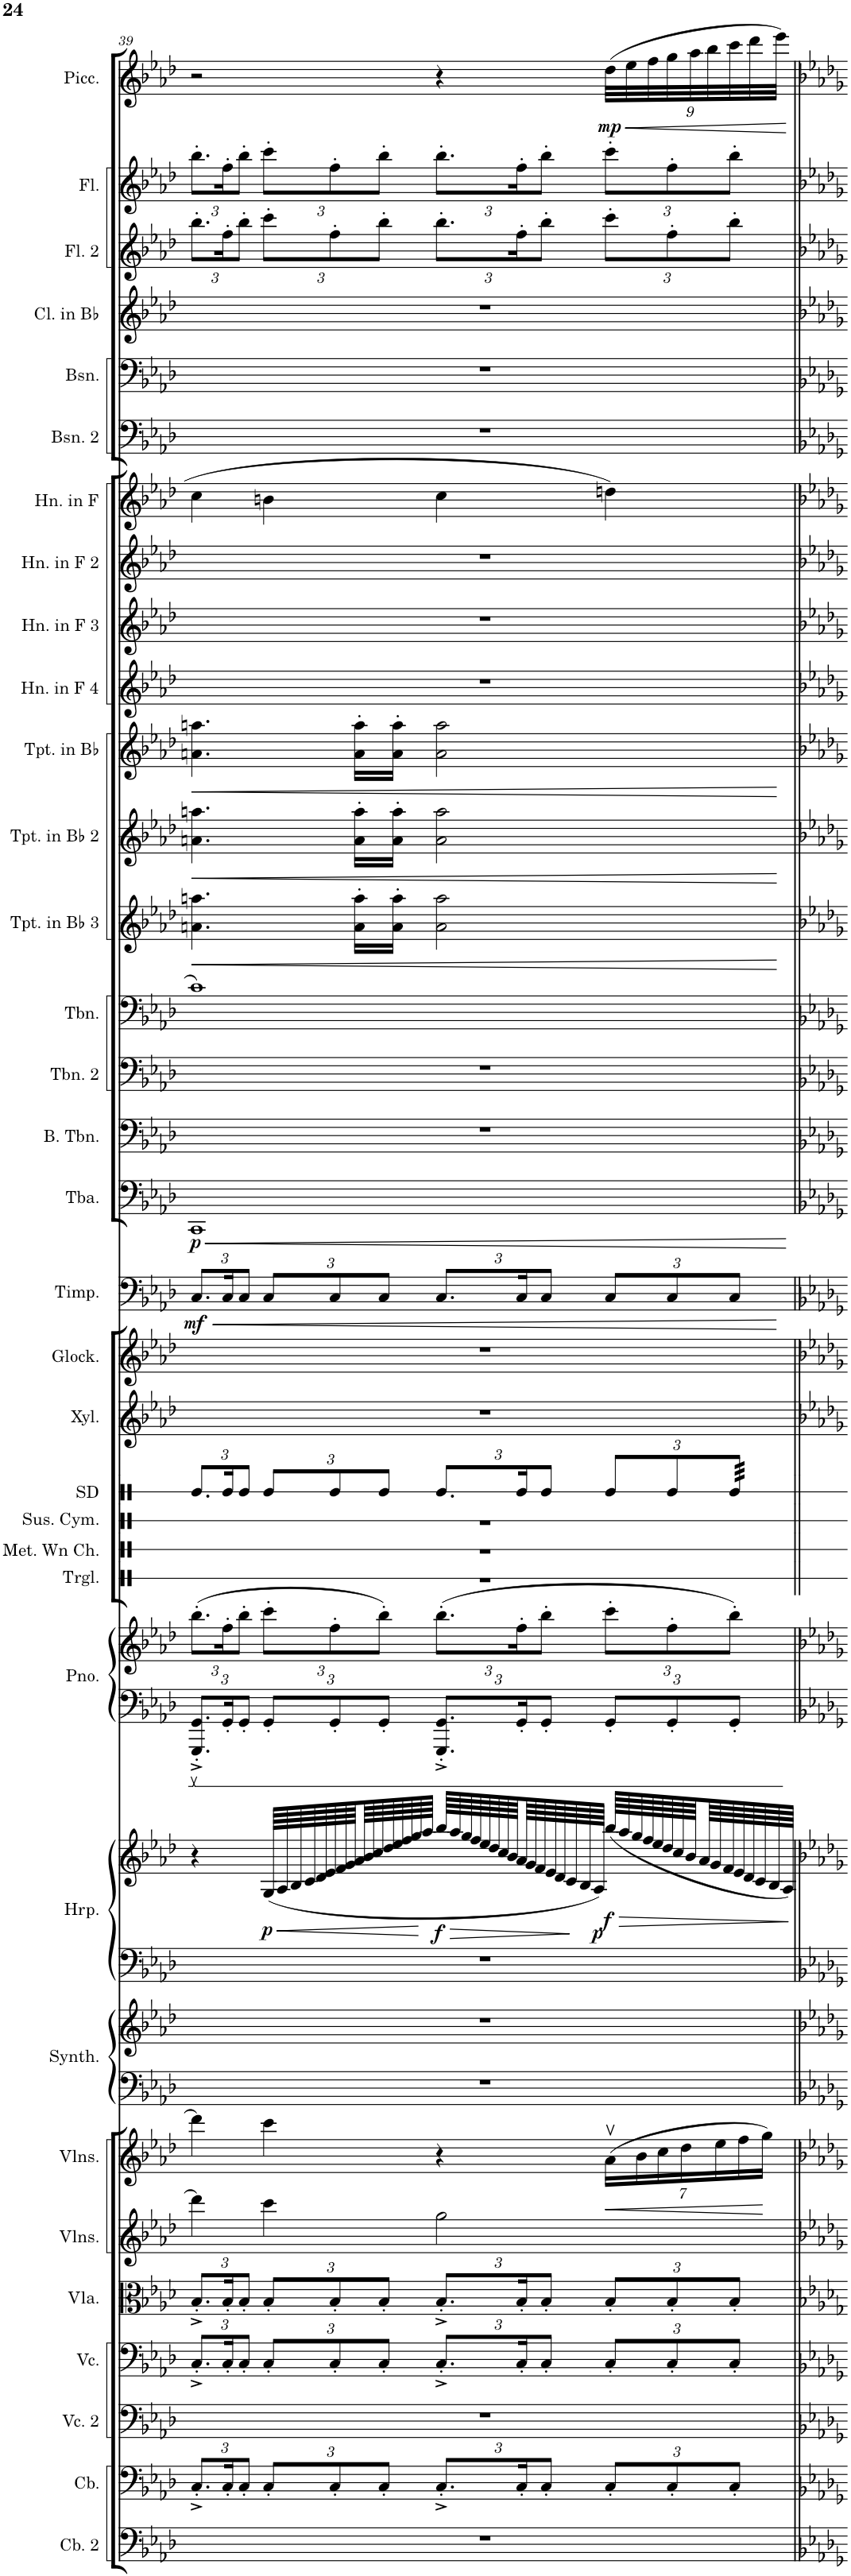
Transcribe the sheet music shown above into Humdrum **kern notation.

**kern	**kern	**kern	**kern	**kern	**kern	**kern	**kern	**kern	**kern	**kern	**dynam	**kern	**kern	**kern	**kern	**kern	**kern	**dynam	**kern	**dynam	**kern	**kern	**kern	**kern	**kern	**kern	**kern	**kern	**kern	**kern	**kern	**kern	**kern	**kern	**kern	**kern	**dynam
*part31	*part30	*part29	*part28	*part27	*part26	*part25	*part24	*part24	*part23	*part23	*part23	*part22	*part22	*part21	*part20	*part19	*part18	*part18	*part17	*part17	*part16	*part15	*part14	*part13	*part12	*part11	*part10	*part9	*part8	*part7	*part6	*part5	*part4	*part3	*part2	*part1	*part1
*staff34	*staff33	*staff32	*staff31	*staff30	*staff29	*staff28	*staff27	*staff26	*staff25	*staff24	*staff24/25	*staff23	*staff22	*staff21	*staff20	*staff19	*staff18	*staff18	*staff17	*staff17	*staff16	*staff15	*staff14	*staff13	*staff12	*staff11	*staff10	*staff9	*staff8	*staff7	*staff6	*staff5	*staff4	*staff3	*staff2	*staff1	*staff1
*I"Contrabass 2	*I"Contrabass	*I"Violoncello 2	*I"Violoncello	*I"Viola	*I"Violins	*I"Violins	*I"Saw Synthesizer	*	*I"Harp	*	*	*I"Piano	*	*I"Snare Drum	*I"Xylophone	*I"Glockenspiel	*I"Timpani	*	*I"Tuba	*	*I"Bass Trombone	*I"Trombone 2	*I"Trombone	*I"Trumpet in Bb 3	*I"Trumpet in Bb 2	*I"Trumpet in Bb	*I"Horn in F 4	*I"Horn in F 3	*I"Horn in F 2	*I"Horn in F	*I"Bassoon 2	*I"Bassoon	*I"Clarinet in Bb	*I"Flute 2	*I"Flute	*I"Piccolo	*
*I'Cb. 2	*I'Cb.	*I'Vc. 2	*I'Vc.	*I'Vla.	*I'Vlns.	*I'Vlns.	*I'Synth.	*	*I'Hrp.	*	*	*I'Pno.	*	*I'SD	*I'Xyl.	*I'Glock.	*I'Timp.	*	*I'Tba.	*	*I'B. Tbn.	*I'Tbn. 2	*I'Tbn.	*I'Tpt. in Bb 3	*I'Tpt. in Bb 2	*I'Tpt. in Bb	*I'Hn. in F 4	*I'Hn. in F 3	*I'Hn. in F 2	*I'Hn. in F	*I'Bsn. 2	*I'Bsn.	*I'Cl. in Bb	*I'Fl. 2	*I'Fl.	*I'Picc.	*
!!LO:PB:g=z
*clefF4	*clefF4	*clefF4	*clefF4	*clefC3	*clefG2	*clefG2	*clefF4	*clefG2	*clefF4	*clefG2	*	*clefF4	*clefG2	*clefX	*clefG2	*clefG2	*clefF4	*	*clefF4	*	*clefF4	*clefF4	*clefF4	*clefG2	*clefG2	*clefG2	*clefG2	*clefG2	*clefG2	*clefG2	*clefF4	*clefF4	*clefG2	*clefG2	*clefG2	*clefG2	*
*Trd7c12	*Trd7c12	*	*	*	*	*	*	*	*	*	*	*	*	*	*Trd-7c-12	*Trd-14c-24	*	*	*	*	*	*	*	*Trd1c2	*Trd1c2	*Trd1c2	*Trd4c7	*Trd4c7	*Trd4c7	*Trd4c7	*	*	*Trd1c2	*	*	*Trd-7c-12	*
*k[b-e-a-d-]	*k[b-e-a-d-]	*k[b-e-a-d-]	*k[b-e-a-d-]	*k[b-e-a-d-]	*k[b-e-a-d-]	*k[b-e-a-d-]	*k[b-e-a-d-]	*k[b-e-a-d-]	*k[b-e-a-d-]	*k[b-e-a-d-]	*	*k[b-e-a-d-]	*k[b-e-a-d-]	*k[]	*k[b-e-a-d-]	*k[b-e-a-d-]	*k[b-e-a-d-]	*	*k[b-e-a-d-]	*	*k[b-e-a-d-]	*k[b-e-a-d-]	*k[b-e-a-d-]	*k[b-e-a-d-]	*k[b-e-a-d-]	*k[b-e-a-d-]	*k[b-e-a-d-]	*k[b-e-a-d-]	*k[b-e-a-d-]	*k[b-e-a-d-]	*k[b-e-a-d-]	*k[b-e-a-d-]	*k[b-e-a-d-]	*k[b-e-a-d-]	*k[b-e-a-d-]	*k[b-e-a-d-]	*
*M4/4	*M4/4	*M4/4	*M4/4	*M4/4	*M4/4	*M4/4	*M4/4	*M4/4	*M4/4	*M4/4	*	*M4/4	*M4/4	*M4/4	*M4/4	*M4/4	*M4/4	*	*M4/4	*	*M4/4	*M4/4	*M4/4	*M4/4	*M4/4	*M4/4	*M4/4	*M4/4	*M4/4	*M4/4	*M4/4	*M4/4	*M4/4	*M4/4	*M4/4	*M4/4	*
*	*Xbrackettup	*	*Xbrackettup	*Xbrackettup	*	*	*	*	*	*	*	*Xbrackettup	*Xbrackettup	*Xbrackettup	*	*	*Xbrackettup	*	*	*	*	*	*	*	*	*	*	*	*	*	*	*	*	*Xbrackettup	*Xbrackettup	*	*
=39	=39	=39	=39	=39	=39	=39	=39	=39	=39	=39	=39	=39	=39	=39	=39	=39	=39	=39	=39	=39	=39	=39	=39	=39	=39	=39	=39	=39	=39	=39	=39	=39	=39	=39	=39	=39	=39
!	!	!	!	!	!	!	!	!	!	!	!	!	!	!	!	!	!	!LO:DY:b	!	!LO:DY:b	!	!	!	!	!	!	!	!	!	!	!	!	!	!	!	!	!
1r	12.C'^/L	1r	12.C'^/L	12.B-'^/L	4ddd-\]	4ddd-\]	1r	1r	1r	4r	.	12.GGG/'^ 12.GG/'^L	(12.bb-'\L	12.Re/L	1r	1r	12.C/L	mf	1CC	p	1r	1r	1c	4.an\ 4.aan\	4.an\ 4.aan\	4.an\ 4.aan\	1r	1r	1r	4cc\	1r	1r	1r	12.bb-'\L	12.bb-'\L	2r	.
.	24C'/K	.	24C'/K	24B-'/K	.	.	.	.	.	.	.	24GG'/K	24ff'\K	24Re/K	.	.	24C/K	.	.	.	.	.	.	.	.	.	.	.	.	.	.	.	.	24ff'\K	24ff'\K	.	.
.	12C'/J	.	12C'/J	12B-'/J	.	.	.	.	.	.	.	12GG'/J	12bb-'\J	12Re/J	.	.	12C/J	.	.	.	.	.	.	.	.	.	.	.	.	.	.	.	.	12bb-'\J	12bb-'\J	.	.
!	!	!	!	!	!	!	!	!	!	!	!LO:HP:b	!	!	!	!	!	!	!	!	!	!	!	!	!	!	!	!	!	!	!	!	!	!	!	!	!	!
!	!	!	!	!	!	!	!	!	!	!	!LO:DY:n=1:b	!	!	!	!	!	!	!	!	!	!	!	!	!	!	!	!	!	!	!	!	!	!	!	!	!	!
.	12C'/L	.	12C'/L	12B-'/L	4ccc\	4ccc\	.	.	.	(64G/LLLL	< p	12GG'/L	12ccc'\L	12Re/L	.	.	12C/L	.	.	.	.	.	.	.	.	.	.	.	.	4bn\	.	.	.	12ccc'\L	12ccc'\L	.	.
.	.	.	.	.	.	.	.	.	.	64A-/	.	.	.	.	.	.	.	.	.	.	.	.	.	.	.	.	.	.	.	.	.	.	.	.	.	.	.
.	.	.	.	.	.	.	.	.	.	64B-/	.	.	.	.	.	.	.	.	.	.	.	.	.	.	.	.	.	.	.	.	.	.	.	.	.	.	.
.	.	.	.	.	.	.	.	.	.	64c/	.	.	.	.	.	.	.	.	.	.	.	.	.	.	.	.	.	.	.	.	.	.	.	.	.	.	.
.	.	.	.	.	.	.	.	.	.	64d-/	.	.	.	.	.	.	.	.	.	.	.	.	.	.	.	.	.	.	.	.	.	.	.	.	.	.	.
.	.	.	.	.	.	.	.	.	.	64e-/	.	.	.	.	.	.	.	.	.	.	.	.	.	.	.	.	.	.	.	.	.	.	.	.	.	.	.
.	12C'/	.	12C'/	12B-'/	.	.	.	.	.	.	.	12GG'/	12ff'\	12Re/	.	.	12C/	.	.	.	.	.	.	.	.	.	.	.	.	.	.	.	.	12ff'\	12ff'\	.	.
.	.	.	.	.	.	.	.	.	.	64f/	.	.	.	.	.	.	.	.	.	.	.	.	.	.	.	.	.	.	.	.	.	.	.	.	.	.	.
.	.	.	.	.	.	.	.	.	.	64g/	.	.	.	.	.	.	.	.	.	.	.	.	.	.	.	.	.	.	.	.	.	.	.	.	.	.	.
.	.	.	.	.	.	.	.	.	.	64a-/	.	.	.	.	.	.	.	.	.	.	.	.	.	16a\' 16aa\'LL	16a\' 16aa\'LL	16a\' 16aa\'LL	.	.	.	.	.	.	.	.	.	.	.
.	.	.	.	.	.	.	.	.	.	64b-/	.	.	.	.	.	.	.	.	.	.	.	.	.	.	.	.	.	.	.	.	.	.	.	.	.	.	.
.	.	.	.	.	.	.	.	.	.	64cc/	.	.	.	.	.	.	.	.	.	.	.	.	.	.	.	.	.	.	.	.	.	.	.	.	.	.	.
.	12C'/J	.	12C'/J	12B-'/J	.	.	.	.	.	.	.	12GG'/J	12bb-'\J)	12Re/J	.	.	12C/J	.	.	.	.	.	.	.	.	.	.	.	.	.	.	.	.	12bb-'\J	12bb-'\J	.	.
.	.	.	.	.	.	.	.	.	.	64dd-/	.	.	.	.	.	.	.	.	.	.	.	.	.	.	.	.	.	.	.	.	.	.	.	.	.	.	.
.	.	.	.	.	.	.	.	.	.	64ee-/	.	.	.	.	.	.	.	.	.	.	.	.	.	16a\' 16aa\'JJ	16a\' 16aa\'JJ	16a\' 16aa\'JJ	.	.	.	.	.	.	.	.	.	.	.
.	.	.	.	.	.	.	.	.	.	64ff/	.	.	.	.	.	.	.	.	.	.	.	.	.	.	.	.	.	.	.	.	.	.	.	.	.	.	.
.	.	.	.	.	.	.	.	.	.	64gg/	.	.	.	.	.	.	.	.	.	.	.	.	.	.	.	.	.	.	.	.	.	.	.	.	.	.	.
.	.	.	.	.	.	.	.	.	.	64aa-/JJJJ	.	.	.	.	.	.	.	.	.	.	.	.	.	.	.	.	.	.	.	.	.	.	.	.	.	.	.
!	!	!	!	!	!	!	!	!	!	!	!LO:HP:b	!	!	!	!	!	!	!	!	!	!	!	!	!	!	!	!	!	!	!	!	!	!	!	!	!	!
!	!	!	!	!	!	!	!	!	!	!	!LO:DY:n=2:b	!	!	!	!	!	!	!	!	!	!	!	!	!	!	!	!	!	!	!	!	!	!	!	!	!	!
.	12.C'^/L	.	12.C'^/L	12.B-'^/L	2gg\	4r	.	.	.	64bb-/LLLL	> f	12.GGG/'^ 12.GG/'^L	(12.bb-'\L	12.Re/L	.	.	12.C/L	.	.	.	.	.	.	2a\ 2aa\	2a\ 2aa\	2a\ 2aa\	.	.	.	4cc\	.	.	.	12.bb-'\L	12.bb-'\L	4r	.
.	.	.	.	.	.	.	.	.	.	64aa-/	.	.	.	.	.	.	.	.	.	.	.	.	.	.	.	.	.	.	.	.	.	.	.	.	.	.	.
.	.	.	.	.	.	.	.	.	.	64gg/	.	.	.	.	.	.	.	.	.	.	.	.	.	.	.	.	.	.	.	.	.	.	.	.	.	.	.
.	.	.	.	.	.	.	.	.	.	64ff/	.	.	.	.	.	.	.	.	.	.	.	.	.	.	.	.	.	.	.	.	.	.	.	.	.	.	.
.	.	.	.	.	.	.	.	.	.	64ee-/	.	.	.	.	.	.	.	.	.	.	.	.	.	.	.	.	.	.	.	.	.	.	.	.	.	.	.
.	.	.	.	.	.	.	.	.	.	64dd-/	.	.	.	.	.	.	.	.	.	.	.	.	.	.	.	.	.	.	.	.	.	.	.	.	.	.	.
.	.	.	.	.	.	.	.	.	.	64cc/	.	.	.	.	.	.	.	.	.	.	.	.	.	.	.	.	.	.	.	.	.	.	.	.	.	.	.
.	.	.	.	.	.	.	.	.	.	64b-/	.	.	.	.	.	.	.	.	.	.	.	.	.	.	.	.	.	.	.	.	.	.	.	.	.	.	.
.	24C'/K	.	24C'/K	24B-'/K	.	.	.	.	.	64a-/	.	24GG'/K	24ff'\K	24Re/K	.	.	24C/K	.	.	.	.	.	.	.	.	.	.	.	.	.	.	.	.	24ff'\K	24ff'\K	.	.
.	.	.	.	.	.	.	.	.	.	64g/	.	.	.	.	.	.	.	.	.	.	.	.	.	.	.	.	.	.	.	.	.	.	.	.	.	.	.
.	.	.	.	.	.	.	.	.	.	64f/	.	.	.	.	.	.	.	.	.	.	.	.	.	.	.	.	.	.	.	.	.	.	.	.	.	.	.
.	12C'/J	.	12C'/J	12B-'/J	.	.	.	.	.	.	.	12GG'/J	12bb-'\J	12Re/J	.	.	12C/J	.	.	.	.	.	.	.	.	.	.	.	.	.	.	.	.	12bb-'\J	12bb-'\J	.	.
.	.	.	.	.	.	.	.	.	.	64e-/	.	.	.	.	.	.	.	.	.	.	.	.	.	.	.	.	.	.	.	.	.	.	.	.	.	.	.
.	.	.	.	.	.	.	.	.	.	64d-/	.	.	.	.	.	.	.	.	.	.	.	.	.	.	.	.	.	.	.	.	.	.	.	.	.	.	.
.	.	.	.	.	.	.	.	.	.	64c/	.	.	.	.	.	.	.	.	.	.	.	.	.	.	.	.	.	.	.	.	.	.	.	.	.	.	.
.	.	.	.	.	.	.	.	.	.	64B-/	.	.	.	.	.	.	.	.	.	.	.	.	.	.	.	.	.	.	.	.	.	.	.	.	.	.	.
!	!	!	!	!	!	!	!	!	!	!	!LO:DY:n=3:b	!	!	!	!	!	!	!	!	!	!	!	!	!	!	!	!	!	!	!	!	!	!	!	!	!	!
.	.	.	.	.	.	.	.	.	.	64A-/JJJJ)	] p	.	.	.	.	.	.	.	.	.	.	.	.	.	.	.	.	.	.	.	.	.	.	.	.	.	.
*	*	*	*	*	*	*Xbrackettup	*	*	*	*	*	*	*	*	*	*	*	*	*	*	*	*	*	*	*	*	*	*	*	*	*	*	*	*	*	*Xbrackettup	*
!	!	!	!	!	!	!	!	!	!	!	!LO:DY:n=4:b	!	!	!	!	!	!	!	!	!	!	!	!	!	!	!	!	!	!	!	!	!	!	!	!	!	!LO:HP:b
!	!	!	!	!	!	!	!	!	!	!	!	!	!	!	!	!	!	!	!	!	!	!	!	!	!	!	!	!	!	!	!	!	!	!	!	!	!LO:DY:n=1:b
.	12C'/L	.	12C'/L	12B-'/L	.	(28a-v\LL	.	.	.	(64bb-/LLLL	f	12GG'/L	12ccc'\L	12Re/L	.	.	12C/L	.	.	.	.	.	.	.	.	.	.	.	.	4ddn\	.	.	.	12ccc'\L	12ccc'\L	(36dd-\LLL	< mp
.	.	.	.	.	.	.	.	.	.	64aa-/	.	.	.	.	.	.	.	.	.	.	.	.	.	.	.	.	.	.	.	.	.	.	.	.	.	.	.
.	.	.	.	.	.	.	.	.	.	.	.	.	.	.	.	.	.	.	.	.	.	.	.	.	.	.	.	.	.	.	.	.	.	.	.	36ee-\	.
.	.	.	.	.	.	.	.	.	.	64gg/	.	.	.	.	.	.	.	.	.	.	.	.	.	.	.	.	.	.	.	.	.	.	.	.	.	.	.
.	.	.	.	.	.	28b-\	.	.	.	.	.	.	.	.	.	.	.	.	.	.	.	.	.	.	.	.	.	.	.	.	.	.	.	.	.	.	.
.	.	.	.	.	.	.	.	.	.	64ff/	.	.	.	.	.	.	.	.	.	.	.	.	.	.	.	.	.	.	.	.	.	.	.	.	.	.	.
.	.	.	.	.	.	.	.	.	.	.	.	.	.	.	.	.	.	.	.	.	.	.	.	.	.	.	.	.	.	.	.	.	.	.	.	36ff\	.
.	.	.	.	.	.	.	.	.	.	64ee-/	.	.	.	.	.	.	.	.	.	.	.	.	.	.	.	.	.	.	.	.	.	.	.	.	.	.	.
.	.	.	.	.	.	28cc\	.	.	.	.	.	.	.	.	.	.	.	.	.	.	.	.	.	.	.	.	.	.	.	.	.	.	.	.	.	.	.
.	.	.	.	.	.	.	.	.	.	64dd-/	.	.	.	.	.	.	.	.	.	.	.	.	.	.	.	.	.	.	.	.	.	.	.	.	.	.	.
.	12C'/	.	12C'/	12B-'/	.	.	.	.	.	.	.	12GG'/	12ff'\	12Re/	.	.	12C/	.	.	.	.	.	.	.	.	.	.	.	.	.	.	.	.	12ff'\	12ff'\	36gg\	.
.	.	.	.	.	.	.	.	.	.	64cc/	.	.	.	.	.	.	.	.	.	.	.	.	.	.	.	.	.	.	.	.	.	.	.	.	.	.	.
.	.	.	.	.	.	28dd-\	.	.	.	.	.	.	.	.	.	.	.	.	.	.	.	.	.	.	.	.	.	.	.	.	.	.	.	.	.	.	.
.	.	.	.	.	.	.	.	.	.	64b-/	.	.	.	.	.	.	.	.	.	.	.	.	.	.	.	.	.	.	.	.	.	.	.	.	.	.	.
.	.	.	.	.	.	.	.	.	.	.	.	.	.	.	.	.	.	.	.	.	.	.	.	.	.	.	.	.	.	.	.	.	.	.	.	36aa-\	.
.	.	.	.	.	.	.	.	.	.	64a-/	.	.	.	.	.	.	.	.	.	.	.	.	.	.	.	.	.	.	.	.	.	.	.	.	.	.	.
.	.	.	.	.	.	.	.	.	.	.	.	.	.	.	.	.	.	.	.	.	.	.	.	.	.	.	.	.	.	.	.	.	.	.	.	36bb-\	.
.	.	.	.	.	.	.	.	.	.	64g/	.	.	.	.	.	.	.	.	.	.	.	.	.	.	.	.	.	.	.	.	.	.	.	.	.	.	.
.	.	.	.	.	.	28ee-\	.	.	.	.	.	.	.	.	.	.	.	.	.	.	.	.	.	.	.	.	.	.	.	.	.	.	.	.	.	.	.
.	.	.	.	.	.	.	.	.	.	64f/	.	.	.	.	.	.	.	.	.	.	.	.	.	.	.	.	.	.	.	.	.	.	.	.	.	.	.
*	*	*	*	*	*	*	*	*	*	*	*	*	*	*tremolo	*	*	*	*	*	*	*	*	*	*	*	*	*	*	*	*	*	*	*	*	*	*	*
.	12C'/J	.	12C'/J	12B-'/J	.	.	.	.	.	.	.	12GG'/J	12bb-'\J)	96Re/	.	.	12C/J	.	.	.	.	.	.	.	.	.	.	.	.	.	.	.	.	12bb-'\J	12bb-'\J	36ccc\	.
.	.	.	.	.	.	.	.	.	.	64e-/	.	.	.	.	.	.	.	.	.	.	.	.	.	.	.	.	.	.	.	.	.	.	.	.	.	.	.
.	.	.	.	.	.	.	.	.	.	.	.	.	.	96Re/	.	.	.	.	.	.	.	.	.	.	.	.	.	.	.	.	.	.	.	.	.	.	.
.	.	.	.	.	.	28ff\	.	.	.	.	.	.	.	.	.	.	.	.	.	.	.	.	.	.	.	.	.	.	.	.	.	.	.	.	.	.	.
.	.	.	.	.	.	.	.	.	.	64d-/	.	.	.	96Re/	.	.	.	.	.	.	.	.	.	.	.	.	.	.	.	.	.	.	.	.	.	.	.
.	.	.	.	.	.	.	.	.	.	.	.	.	.	.	.	.	.	.	.	.	.	.	.	.	.	.	.	.	.	.	.	.	.	.	.	36ddd-\	.
.	.	.	.	.	.	.	.	.	.	.	.	.	.	96Re/	.	.	.	.	.	.	.	.	.	.	.	.	.	.	.	.	.	.	.	.	.	.	.
.	.	.	.	.	.	.	.	.	.	64c/	.	.	.	.	.	.	.	.	.	.	.	.	.	.	.	.	.	.	.	.	.	.	.	.	.	.	.
.	.	.	.	.	.	.	.	.	.	.	.	.	.	96Re/	.	.	.	.	.	.	.	.	.	.	.	.	.	.	.	.	.	.	.	.	.	.	.
.	.	.	.	.	.	28gg\JJ)	.	.	.	.	.	.	.	.	.	.	.	.	.	.	.	.	.	.	.	.	.	.	.	.	.	.	.	.	.	.	.
.	.	.	.	.	.	.	.	.	.	64B-/	.	.	.	96Re/	.	.	.	.	.	.	.	.	.	.	.	.	.	.	.	.	.	.	.	.	.	.	.
.	.	.	.	.	.	.	.	.	.	.	.	.	.	.	.	.	.	.	.	.	.	.	.	.	.	.	.	.	.	.	.	.	.	.	.	36eee-\JJJ)	.
.	.	.	.	.	.	.	.	.	.	.	.	.	.	96Re/	.	.	.	.	.	.	.	.	.	.	.	.	.	.	.	.	.	.	.	.	.	.	.
.	.	.	.	.	.	.	.	.	.	64A-/JJJJ)	.	.	.	.	.	.	.	.	.	.	.	.	.	.	.	.	.	.	.	.	.	.	.	.	.	.	.
.	.	.	.	.	.	.	.	.	.	.	.	.	.	96Re/JJJJ	.	.	.	.	.	.	.	.	.	.	.	.	.	.	.	.	.	.	.	.	.	.	.
*	*	*	*	*	*	*	*	*	*	*	*	*	*	*Xtremolo	*	*	*	*	*	*	*	*	*	*	*	*	*	*	*	*	*	*	*	*	*	*	*
.	.	.	.	.	.	.	.	.	.	.	[	.	.	.	.	.	.	.	.	.	.	.	.	.	.	.	.	.	.	.	.	.	.	.	.	.	[
=||	=||	=||	=||	=||	=||	=||	=||	=||	=||	=||	=||	=||	=||	=||	=||	=||	=||	=||	=||	=||	=||	=||	=||	=||	=||	=||	=||	=||	=||	=||	=||	=||	=||	=||	=||	=||	=||
*-	*-	*-	*-	*-	*-	*-	*-	*-	*-	*-	*-	*-	*-	*-	*-	*-	*-	*-	*-	*-	*-	*-	*-	*-	*-	*-	*-	*-	*-	*-	*-	*-	*-	*-	*-	*-	*-
